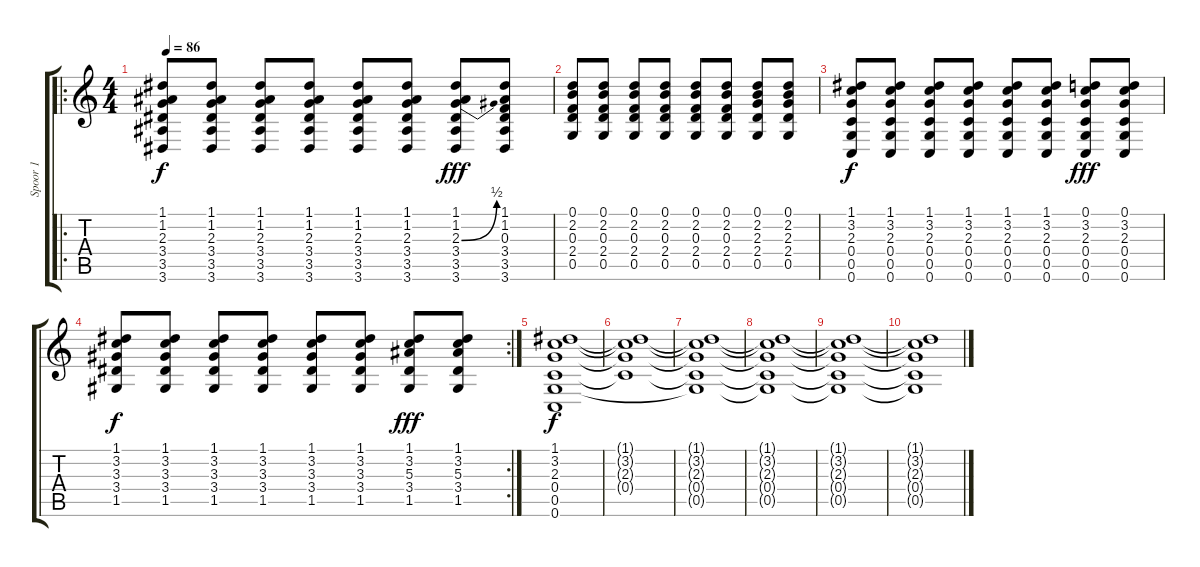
\track ("Spoor 1" "Spoor 1") {instrument distortionguitar}
\staff {score tabs}
\tuning (D4 A3 F3 C3 G2 C2) {hide}
\ro
\ts (4 4)
\tempo 86
\clef g2
\ks c
(1.1 1.2 2.3 3.4 3.5 3.6).8{dy f} (1.1 1.2 2.3 3.4 3.5 3.6).8 (1.1 1.2 2.3 3.4 3.5 3.6).8 (1.1 1.2 2.3 3.4 3.5 3.6).8 (1.1 1.2 2.3 3.4 3.5 3.6).8 (1.1 1.2 2.3 3.4 3.5 3.6).8 (1.1 1.2 2.3{be (bend 0 0 60 2)} 3.4 3.5 3.6).8{dy fff} (1.1 1.2 0.3 3.4 3.5 3.6).8 |
(0.1 2.2 0.3 2.4 0.5).8 (0.1 2.2 0.3 2.4 0.5).8 (0.1 2.2 0.3 2.4 0.5).8 (0.1 2.2 0.3 2.4 0.5).8 (0.1 2.2 0.3 2.4 0.5).8 (0.1 2.2 0.3 2.4 0.5).8 (0.1 2.2 2.3 2.4 0.5).8 (0.1 2.2 2.3 2.4 0.5).8 |
(1.1 3.2 2.3 0.4 0.5 0.6).8{dy f} (1.1 3.2 2.3 0.4 0.5 0.6).8 (1.1 3.2 2.3 0.4 0.5 0.6).8 (1.1 3.2 2.3 0.4 0.5 0.6).8 (1.1 3.2 2.3 0.4 0.5 0.6).8 (1.1 3.2 2.3 0.4 0.5 0.6).8 (0.1 3.2 2.3 0.4 0.5 0.6).8{dy fff} (0.1 3.2 2.3 0.4 0.5 0.6).8 |
\rc 2
(1.1 3.2 3.3 3.4 1.5).8{dy f} (1.1 3.2 3.3 3.4 1.5).8 (1.1 3.2 3.3 3.4 1.5).8 (1.1 3.2 3.3 3.4 1.5).8 (1.1 3.2 3.3 3.4 1.5).8 (1.1 3.2 3.3 3.4 1.5).8 (1.1 3.2 5.3 3.4 1.5).8{dy fff} (1.1 3.2 5.3 3.4 1.5).8 |
(1.1 3.2 2.3 0.4 0.5 0.6).1{dy f} |
(1.1{t} 3.2{t} 2.3{t} 0.4{t}).1 |
(1.1{t} 3.2{t} 2.3{t} 0.4{t} 0.5{t}).1 |
(1.1{t} 3.2{t} 2.3{t} 0.4{t} 0.5{t}).1 |
(1.1{t} 3.2{t} 2.3{t} 0.4{t} 0.5{t}).1 |
(1.1{t} 3.2{t} 2.3{t} 0.4{t} 0.5{t}).1
